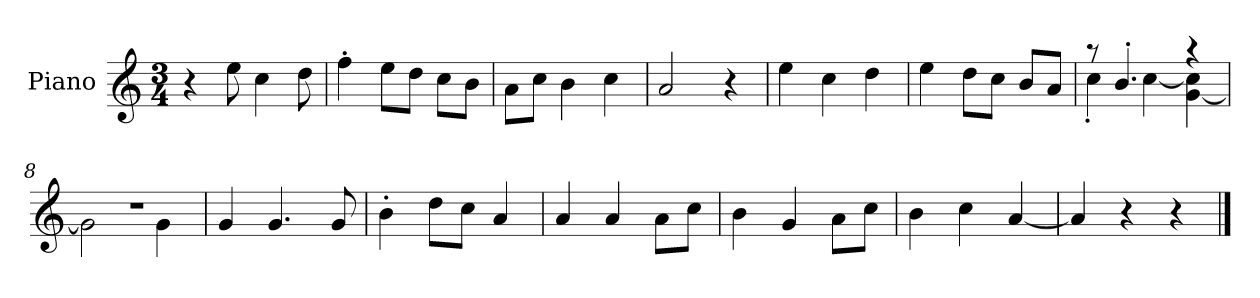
**kern
*part1
*staff1
*I"Piano
*I'P-no
*clefG2
*k[]
*M3/4
*MM176
=1
4r
8ee\
4cc\
8dd\
=2
4ff'\
8ee\L
8dd\J
8cc\L
8b\J
=3
8a\L
8cc\J
4b\
4cc\
=4
2a/
4r
=5
4ee\
4cc\
4dd\
=6
4ee\
8dd\L
8cc\J
8b/L
8a/J
=7
*^
8r	4cc'\
4.b'/	.
.	[4cc\
4r	[4g\ 4cc\]
=8	=8
2.r	2g\]
.	4g\
*v	*v
=9
4g/
4.g/
8g/
!!LO:LB:g=z
=10
4b'\
8dd\L
8cc\J
4a/
=11
4a/
4a/
8a\L
8cc\J
=12
4b\
4g/
8a\L
8cc\J
=13
4b\
4cc\
[4a/
=14
4a/]
4r
4r
==
*-
